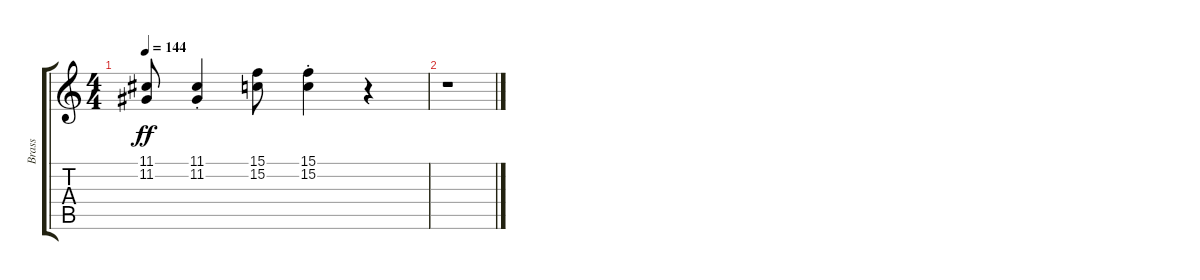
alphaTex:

\track ("Brass" "Brass") {instrument trumpet}
\staff {score tabs}
\tuning (D4 A3 F3 C3 G2 D2) {hide}
\ts (4 4)
\tempo 144
\clef g2
\ks c
(11.1 11.2).8{dy ff} (11.1{st} 11.2{st}).4 (15.1 15.2).8 (15.1{st} 15.2{st}).4 r.4 |
r.1
